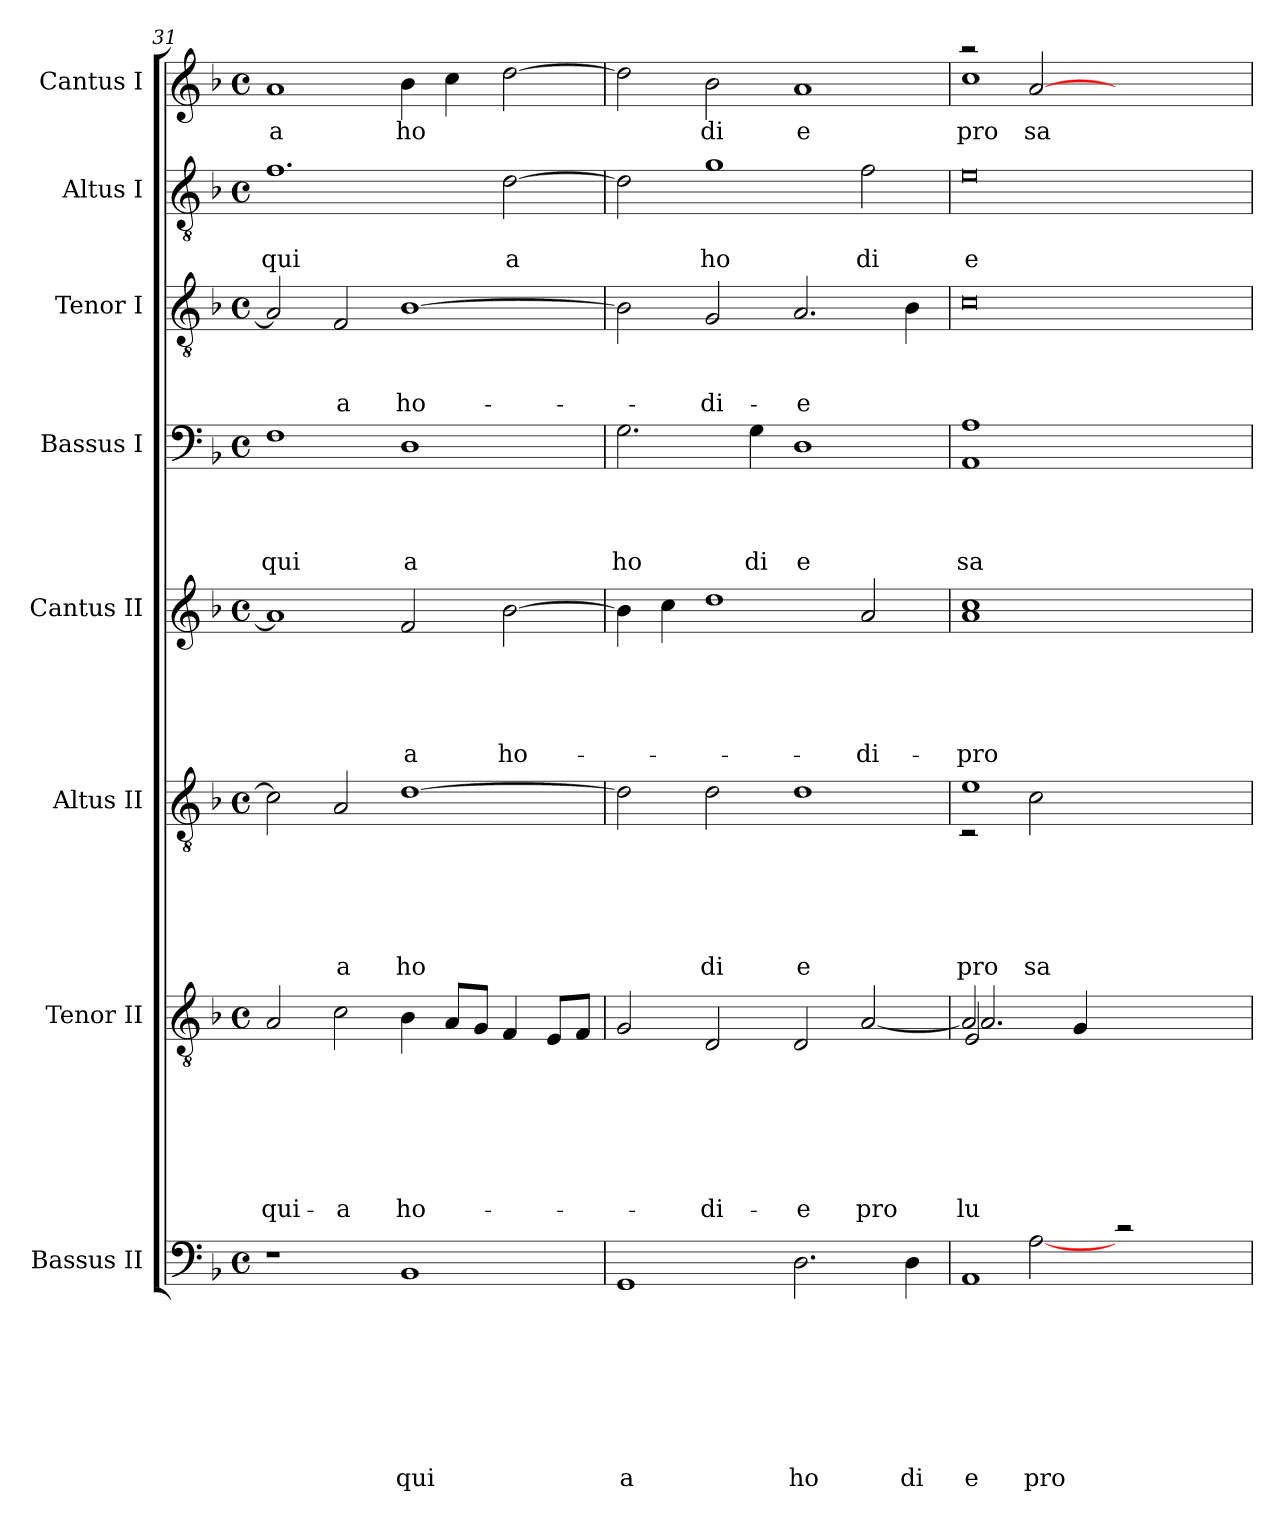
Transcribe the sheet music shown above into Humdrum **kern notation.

**kern	**text	**text	**text	**text	**text	**text	**text	**text	**kern	**text	**text	**text	**text	**text	**text	**text	**kern	**text	**text	**text	**text	**text	**text	**kern	**text	**text	**text	**text	**text	**kern	**text	**text	**text	**text	**kern	**text	**text	**text	**kern	**text	**text	**kern	**text
*part8	*part8	*part8	*part8	*part8	*part8	*part8	*part8	*part8	*part7	*part7	*part7	*part7	*part7	*part7	*part7	*part7	*part6	*part6	*part6	*part6	*part6	*part6	*part6	*part5	*part5	*part5	*part5	*part5	*part5	*part4	*part4	*part4	*part4	*part4	*part3	*part3	*part3	*part3	*part2	*part2	*part2	*part1	*part1
*staff8	*staff8	*staff8	*staff8	*staff8	*staff8	*staff8	*staff8	*staff8	*staff7	*staff7	*staff7	*staff7	*staff7	*staff7	*staff7	*staff7	*staff6	*staff6	*staff6	*staff6	*staff6	*staff6	*staff6	*staff5	*staff5	*staff5	*staff5	*staff5	*staff5	*staff4	*staff4	*staff4	*staff4	*staff4	*staff3	*staff3	*staff3	*staff3	*staff2	*staff2	*staff2	*staff1	*staff1
*I"Bassus II	*	*	*	*	*	*	*	*	*I"Tenor II	*	*	*	*	*	*	*	*I"Altus II	*	*	*	*	*	*	*I"Cantus II	*	*	*	*	*	*I"Bassus I	*	*	*	*	*I"Tenor I	*	*	*	*I"Altus I	*	*	*I"Cantus I	*
*clefF4	*	*	*	*	*	*	*	*	*clefGv2	*	*	*	*	*	*	*	*clefGv2	*	*	*	*	*	*	*clefG2	*	*	*	*	*	*clefF4	*	*	*	*	*clefGv2	*	*	*	*clefGv2	*	*	*clefG2	*
*k[b-]	*	*	*	*	*	*	*	*	*k[b-]	*	*	*	*	*	*	*	*k[b-]	*	*	*	*	*	*	*k[b-]	*	*	*	*	*	*k[b-]	*	*	*	*	*k[b-]	*	*	*	*k[b-]	*	*	*k[b-]	*
*F:	*	*	*	*	*	*	*	*	*F:	*	*	*	*	*	*	*	*F:	*	*	*	*	*	*	*F:	*	*	*	*	*	*F:	*	*	*	*	*F:	*	*	*	*F:	*	*	*F:	*
*M4/4	*	*	*	*	*	*	*	*	*M4/4	*	*	*	*	*	*	*	*M4/4	*	*	*	*	*	*	*M4/4	*	*	*	*	*	*M4/4	*	*	*	*	*M4/4	*	*	*	*M4/4	*	*	*M4/4	*
*met(c)	*	*	*	*	*	*	*	*	*met(c)	*	*	*	*	*	*	*	*met(c)	*	*	*	*	*	*	*met(c)	*	*	*	*	*	*met(c)	*	*	*	*	*met(c)	*	*	*	*met(c)	*	*	*met(c)	*
=31	=31	=31	=31	=31	=31	=31	=31	=31	=31	=31	=31	=31	=31	=31	=31	=31	=31	=31	=31	=31	=31	=31	=31	=31	=31	=31	=31	=31	=31	=31	=31	=31	=31	=31	=31	=31	=31	=31	=31	=31	=31	=31	=31
!	!	!	!	!	!	!	!	!	!	!	!	!	!	!	!	!LO:LY:b	!	!	!	!	!	!	!	!	!	!	!	!	!	!	!	!	!	!LO:LY:b	!	!	!	!	!	!	!LO:LY:b	!	!LO:LY:b
1r	.	.	.	.	.	.	.	.	2A/	.	.	.	.	.	.	qui-	2c\]	.	.	.	.	.	.	1a]	.	.	.	.	.	1F	.	.	.	qui	2A/]	.	.	.	1.f	.	qui	1a	a
!	!	!	!	!	!	!	!	!	!	!	!	!	!	!	!	!LO:LY:b	!	!	!	!	!	!	!LO:LY:b	!	!	!	!	!	!	!	!	!	!	!	!	!	!	!LO:LY:b	!	!	!	!	!
.	.	.	.	.	.	.	.	.	2c\	.	.	.	.	.	.	-a	2A/	.	.	.	.	.	a	.	.	.	.	.	.	.	.	.	.	.	2F/	.	.	-a	.	.	.	.	.
!	!	!	!	!	!	!	!	!LO:LY:b	!	!	!	!	!	!	!	!LO:LY:b	!	!	!	!	!	!	!LO:LY:b	!	!	!	!	!	!LO:LY:b	!	!	!	!	!LO:LY:b	!	!	!	!LO:LY:b	!	!	!	!	!LO:LY:b
1BB-	.	.	.	.	.	.	.	qui	4B-\	.	.	.	.	.	.	ho-	[>1d	.	.	.	.	.	ho	2f/	.	.	.	.	-a	1D	.	.	.	a	[>1B-	.	.	ho-	.	.	.	4b-\	ho
.	.	.	.	.	.	.	.	.	8A/L	.	.	.	.	.	.	.	.	.	.	.	.	.	.	.	.	.	.	.	.	.	.	.	.	.	.	.	.	.	.	.	.	4cc\	.
.	.	.	.	.	.	.	.	.	8G/J	.	.	.	.	.	.	.	.	.	.	.	.	.	.	.	.	.	.	.	.	.	.	.	.	.	.	.	.	.	.	.	.	.	.
!	!	!	!	!	!	!	!	!	!	!	!	!	!	!	!	!	!	!	!	!	!	!	!	!	!	!	!	!	!LO:LY:b	!	!	!	!	!	!	!	!	!	!	!	!LO:LY:b	!	!
.	.	.	.	.	.	.	.	.	4F/	.	.	.	.	.	.	.	.	.	.	.	.	.	.	[>2b-\	.	.	.	.	ho-	.	.	.	.	.	.	.	.	.	[>2d\	.	a	[>2dd\	.
.	.	.	.	.	.	.	.	.	8E/L	.	.	.	.	.	.	.	.	.	.	.	.	.	.	.	.	.	.	.	.	.	.	.	.	.	.	.	.	.	.	.	.	.	.
.	.	.	.	.	.	.	.	.	8F/J	.	.	.	.	.	.	.	.	.	.	.	.	.	.	.	.	.	.	.	.	.	.	.	.	.	.	.	.	.	.	.	.	.	.
=32	=32	=32	=32	=32	=32	=32	=32	=32	=32	=32	=32	=32	=32	=32	=32	=32	=32	=32	=32	=32	=32	=32	=32	=32	=32	=32	=32	=32	=32	=32	=32	=32	=32	=32	=32	=32	=32	=32	=32	=32	=32	=32	=32
!	!	!	!	!	!	!	!	!LO:LY:b	!	!	!	!	!	!	!	!	!	!	!	!	!	!	!	!	!	!	!	!	!	!	!	!	!	!LO:LY:b	!	!	!	!	!	!	!	!	!
1GG	.	.	.	.	.	.	.	a	2G/	.	.	.	.	.	.	.	2d\]	.	.	.	.	.	.	4b-\]	.	.	.	.	.	2.G\	.	.	.	ho	2B-\]	.	.	.	2d\]	.	.	2dd\]	.
.	.	.	.	.	.	.	.	.	.	.	.	.	.	.	.	.	.	.	.	.	.	.	.	4cc\	.	.	.	.	.	.	.	.	.	.	.	.	.	.	.	.	.	.	.
!	!	!	!	!	!	!	!	!	!	!	!	!	!	!	!	!LO:LY:b	!	!	!	!	!	!	!LO:LY:b	!	!	!	!	!	!	!	!	!	!	!	!	!	!	!LO:LY:b	!	!	!LO:LY:b	!	!LO:LY:b
.	.	.	.	.	.	.	.	.	2D/	.	.	.	.	.	.	-di-	2d\	.	.	.	.	.	di	1dd	.	.	.	.	.	.	.	.	.	.	2G/	.	.	-di-	1g	.	ho	2b-\	di
!	!	!	!	!	!	!	!	!	!	!	!	!	!	!	!	!	!	!	!	!	!	!	!	!	!	!	!	!	!	!	!	!	!	!LO:LY:b	!	!	!	!	!	!	!	!	!
.	.	.	.	.	.	.	.	.	.	.	.	.	.	.	.	.	.	.	.	.	.	.	.	.	.	.	.	.	.	4G\	.	.	.	di	.	.	.	.	.	.	.	.	.
!	!	!	!	!	!	!	!	!LO:LY:b	!	!	!	!	!	!	!	!LO:LY:b	!	!	!	!	!	!	!LO:LY:b	!	!	!	!	!	!	!	!	!	!	!LO:LY:b	!	!	!	!LO:LY:b	!	!	!	!	!LO:LY:b
2.D\	.	.	.	.	.	.	.	ho	2D/	.	.	.	.	.	.	-e	1d	.	.	.	.	.	e	.	.	.	.	.	.	1D	.	.	.	e	2.A/	.	.	-e	.	.	.	1a	e
!	!	!	!	!	!	!	!	!	!	!	!	!	!	!	!	!LO:LY:b	!	!	!	!	!	!	!	!	!	!	!	!	!LO:LY:b	!	!	!	!	!	!	!	!	!	!	!	!LO:LY:b	!	!
.	.	.	.	.	.	.	.	.	[<2A/	.	.	.	.	.	.	pro	.	.	.	.	.	.	.	2a/	.	.	.	.	-di-	.	.	.	.	.	.	.	.	.	2f\	.	di	.	.
!	!	!	!	!	!	!	!	!LO:LY:b	!	!	!	!	!	!	!	!	!	!	!	!	!	!	!	!	!	!	!	!	!	!	!	!	!	!	!	!	!	!	!	!	!	!	!
4D\	.	.	.	.	.	.	.	di	.	.	.	.	.	.	.	.	.	.	.	.	.	.	.	.	.	.	.	.	.	.	.	.	.	.	4B-\	.	.	.	.	.	.	.	.
=33	=33	=33	=33	=33	=33	=33	=33	=33	=33	=33	=33	=33	=33	=33	=33	=33	=33	=33	=33	=33	=33	=33	=33	=33	=33	=33	=33	=33	=33	=33	=33	=33	=33	=33	=33	=33	=33	=33	=33	=33	=33	=33	=33
!	!	!	!	!	!	!	!	!LO:LY:b	!	!	!	!	!	!	!	!LO:LY:b	!	!	!	!	!	!	!	!	!	!	!	!	!	!	!	!	!	!	!	!	!	!	!	!	!	!	!
*^	*	*	*	*	*	*	*	*	*^	*	*	*	*	*	*	*	*	*	*	*	*	*	*	*	*	*	*	*	*	*	*	*	*	*	*	*	*	*	*	*	*	*	*
*	*	*	*	*	*	*	*	*	*	*	*^	*	*	*	*	*	*	*	*	*	*	*	*	*	*	*	*	*	*	*	*	*	*	*	*	*	*	*	*	*	*	*	*	*	*
!	!	!	!	!	!	!	!	!	!	!	!	!	!	!	!	!	!	!	!LO:LY:b	!	!	!	!	!	!	!LO:LY:b	!	!	!	!	!	!LO:LY:b	!	!	!	!	!LO:LY:b	!	!	!	!	!	!	!LO:LY:b	!	!LO:LY:b
*	*	*	*	*	*	*	*	*	*	*	*	*	*	*	*	*	*	*	*	*^	*	*	*	*	*	*	*	*	*	*	*	*	*	*	*	*	*	*	*	*	*	*	*	*	*^	*
1AA	2ryy	.	.	.	.	.	.	.	e	2A/]	2E/	2.A/	.	.	.	.	.	.	-lu-	1e	2rC	.	.	.	.	.	pro	1a 1cc	.	.	.	.	pro	1AA 1A	.	.	.	sa	0c	.	.	.	0e	.	e	2raa	1cc	pro
!	!	!	!	!	!	!	!	!	!LO:LY:b	!	!	!	!	!	!	!	!	!	!	!	!	!	!	!	!	!	!LO:LY:b	!	!	!	!	!	!	!	!	!	!	!	!	!	!	!	!	!	!	!	!	!LO:LY:b
.	[>2A\	.	.	.	.	.	.	.	pro	1ryy	1ryy	.	.	.	.	.	.	.	.	.	2c\	.	.	.	.	.	sa	.	.	.	.	.	.	.	.	.	.	.	.	.	.	.	.	.	.	[<2a/	.	sa
.	.	.	.	.	.	.	.	.	.	.	.	4G/	.	.	.	.	.	.	.	.	.	.	.	.	.	.	.	.	.	.	.	.	.	.	.	.	.	.	.	.	.	.	.	.	.	.	.	.
2rc	2ryy	.	.	.	.	.	.	.	.	.	.	1ryy	.	.	.	.	.	.	.	1ryy	1ryy	.	.	.	.	.	.	1ryy	.	.	.	.	.	1ryy	.	.	.	.	.	.	.	.	.	.	.	1ryy	1ryy	.
2ryy	2ryy	.	.	.	.	.	.	.	.	2ryy	2ryy	.	.	.	.	.	.	.	.	.	.	.	.	.	.	.	.	.	.	.	.	.	.	.	.	.	.	.	.	.	.	.	.	.	.	.	.	.
*v	*v	*	*	*	*	*	*	*	*	*	*	*	*	*	*	*	*	*	*	*v	*v	*	*	*	*	*	*	*	*	*	*	*	*	*	*	*	*	*	*	*	*	*	*	*	*	*v	*v	*
*	*	*	*	*	*	*	*	*	*v	*v	*v	*	*	*	*	*	*	*	*	*	*	*	*	*	*	*	*	*	*	*	*	*	*	*	*	*	*	*	*	*	*	*	*	*	*
=	=	=	=	=	=	=	=	=	=	=	=	=	=	=	=	=	=	=	=	=	=	=	=	=	=	=	=	=	=	=	=	=	=	=	=	=	=	=	=	=	=	=	=
*-	*-	*-	*-	*-	*-	*-	*-	*-	*-	*-	*-	*-	*-	*-	*-	*-	*-	*-	*-	*-	*-	*-	*-	*-	*-	*-	*-	*-	*-	*-	*-	*-	*-	*-	*-	*-	*-	*-	*-	*-	*-	*-	*-
